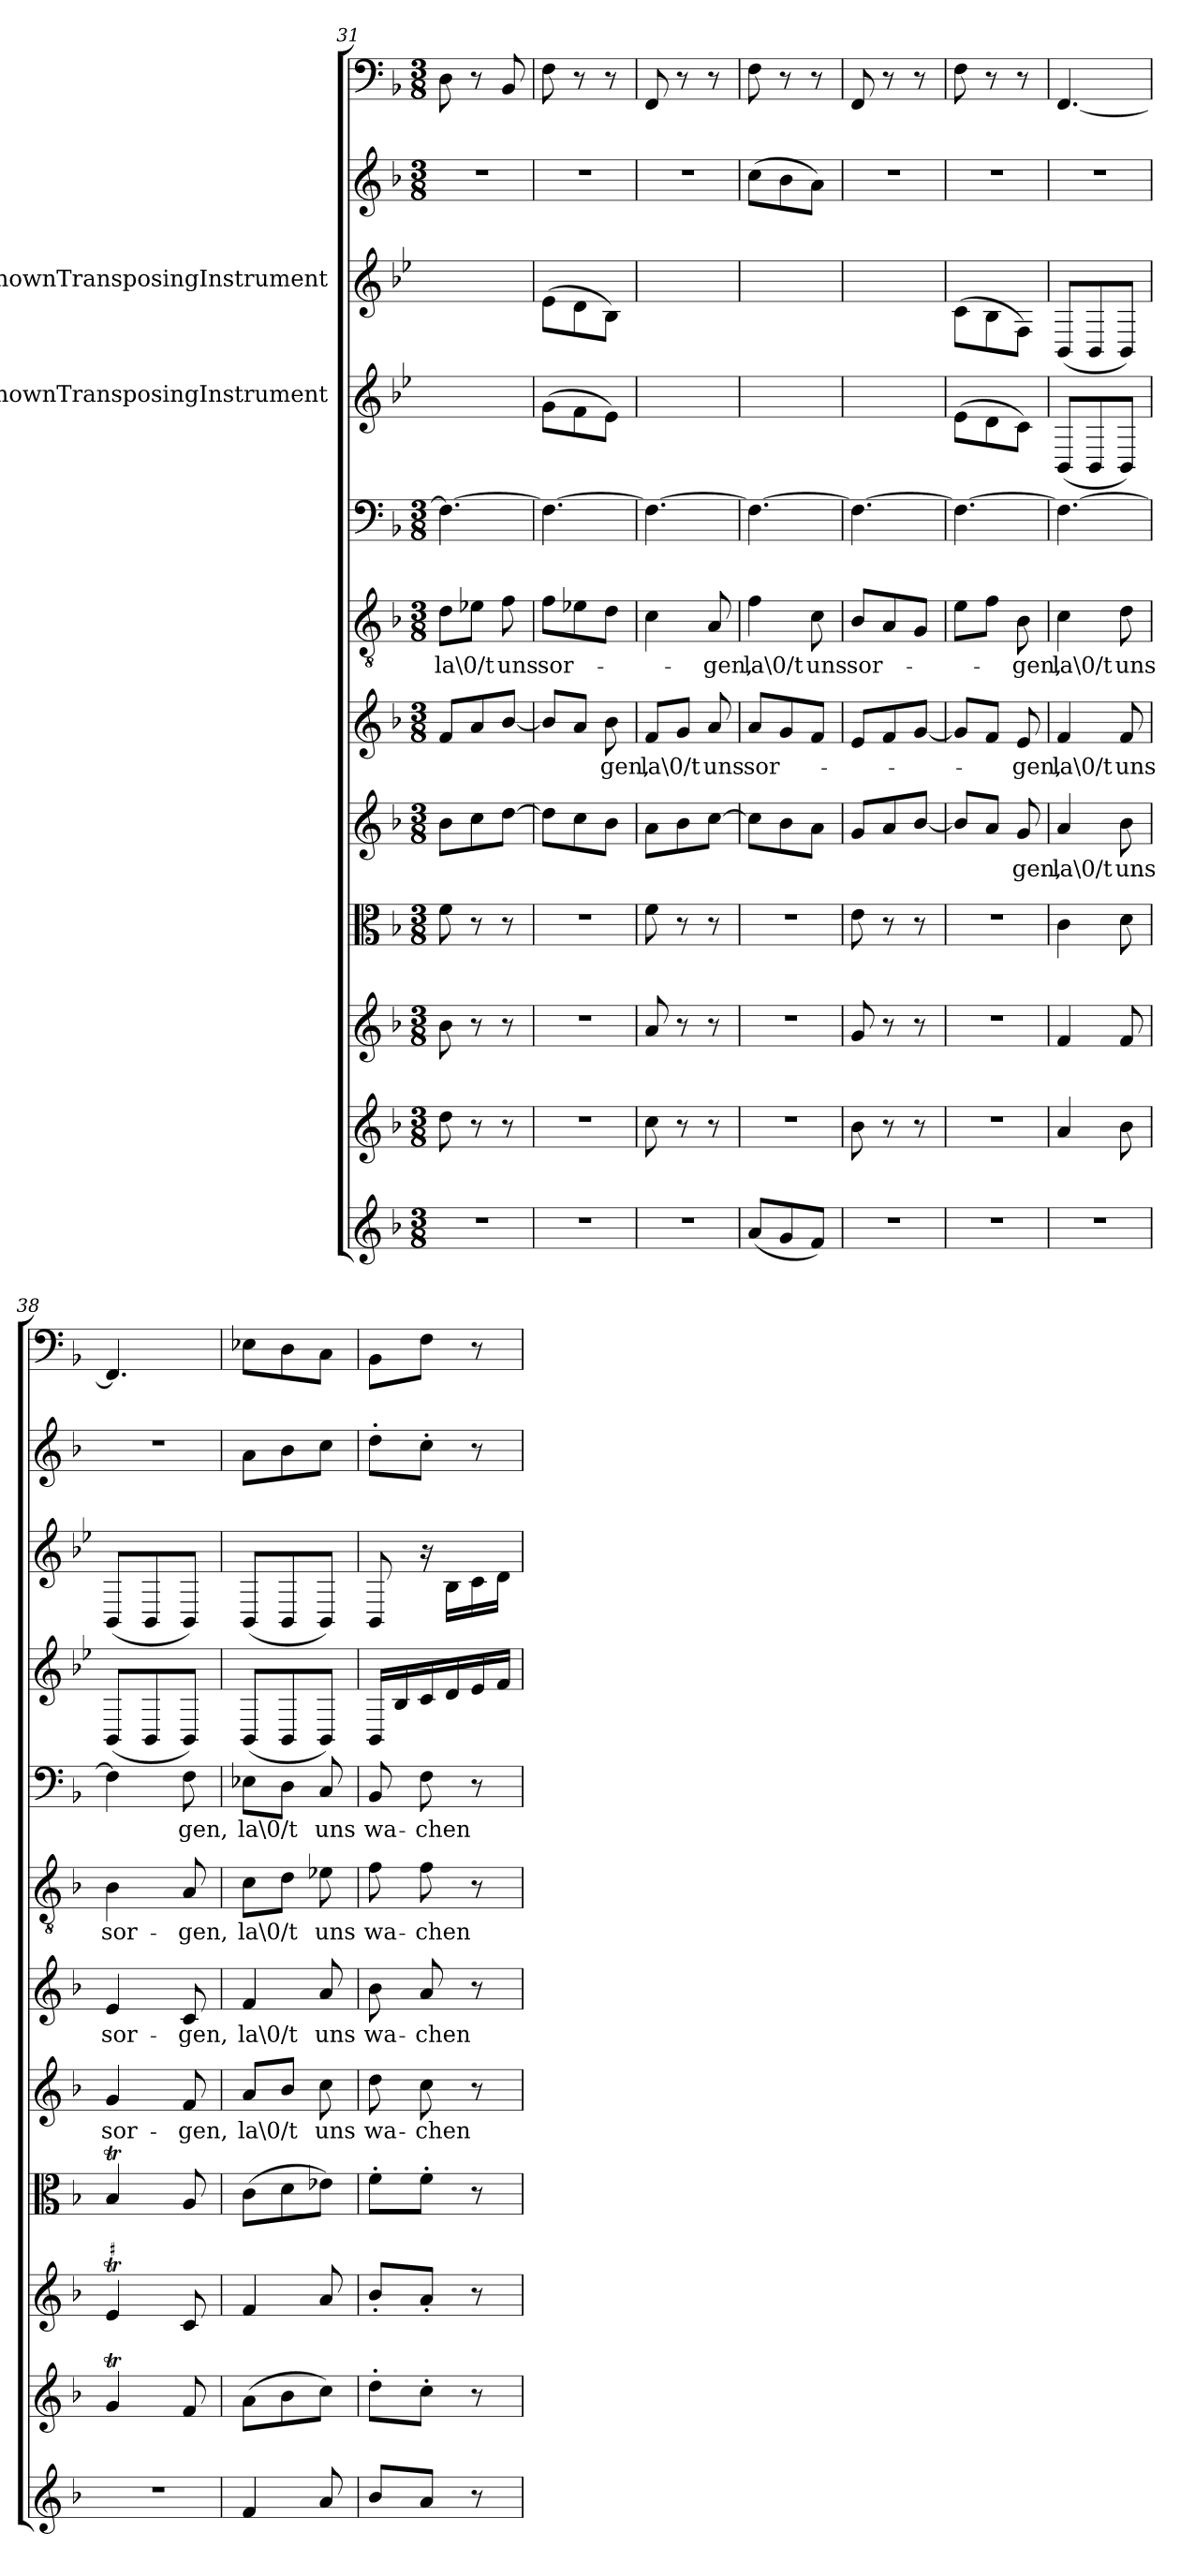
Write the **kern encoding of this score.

**kern	**kern	**kern	**kern	**kern	**text	**kern	**text	**kern	**text	**kern	**text	**kern	**kern	**kern	**kern
*part12	*part11	*part10	*part9	*part8	*part8	*part7	*part7	*part6	*part6	*part5	*part5	*part4	*part3	*part2	*part1
*staff12	*staff11	*staff10	*staff9	*staff8	*staff8	*staff7	*staff7	*staff6	*staff6	*staff5	*staff5	*staff4	*staff3	*staff2	*staff1
*	*	*	*	*	*	*	*	*	*	*	*	*I"UnknownTransposingInstrument	*I"UnknownTransposingInstrument	*	*
*clefG2	*clefG2	*clefG2	*clefC3	*clefG2	*	*clefG2	*	*clefGv2	*	*clefF4	*	*clefG2	*clefG2	*clefG2	*clefF4
*	*	*	*	*	*	*	*	*	*	*	*	*ITrd-4c-7	*ITrd-4c-7	*	*
*k[b-]	*k[b-]	*k[b-]	*k[b-]	*k[b-]	*	*k[b-]	*	*k[b-]	*	*k[b-]	*	*k[b-]	*k[b-]	*k[b-]	*k[b-]
*F:	*F:	*F:	*F:	*F:	*	*F:	*	*F:	*	*F:	*	*	*	*F:	*F:
*M3/8	*M3/8	*M3/8	*M3/8	*M3/8	*	*M3/8	*	*M3/8	*	*M3/8	*	*	*	*M3/8	*M3/8
=31	=31	=31	=31	=31	=31	=31	=31	=31	=31	=31	=31	=31	=31	=31	=31
4.r	8dd\	8b-\	8f\	8b-\L	.	8f/L	.	8d\L	la\0/t	4.F\_	.	4.r	4.r	4.r	8D\
.	8r	8r	8r	8cc\	.	8a/	.	8e-X\J	.	.	.	.	.	.	8r
.	8r	8r	8r	[8dd\J	.	[8b-/J	.	8f\	uns	.	.	.	.	.	8BB-/
=32	=32	=32	=32	=32	=32	=32	=32	=32	=32	=32	=32	=32	=32	=32	=32
4.r	4.r	4.r	4.r	8dd\L]	.	8b-/L]	.	8f\L	sor-	4.F\_	.	(8dd\L	(8b-\L	4.r	8F\
.	.	.	.	8cc\	.	8a/J	.	8e-X\	.	.	.	8cc\	8a\	.	8r
.	.	.	.	8b-\J	.	8b-\	-gen,	8d\J	.	.	.	8b-\J)	8f\J)	.	8r
=33	=33	=33	=33	=33	=33	=33	=33	=33	=33	=33	=33	=33	=33	=33	=33
4.r	8cc\	8a/	8f\	8a\L	.	8f/L	la\0/t	4c\	.	4.F\_	.	4.r	4.r	4.r	8FF/
.	8r	8r	8r	8b-\	.	8g/J	.	.	.	.	.	.	.	.	8r
.	8r	8r	8r	[8cc\J	.	8a/	uns	8A/	-gen,	.	.	.	.	.	8r
=34	=34	=34	=34	=34	=34	=34	=34	=34	=34	=34	=34	=34	=34	=34	=34
(8a/L	4.r	4.r	4.r	8cc\L]	.	8a/L	sor-	4f\	la\0/t	4.F\_	.	4.r	4.r	(8cc\L	8F\
8g/	.	.	.	8b-\	.	8g/	.	.	.	.	.	.	.	8b-\	8r
8f/J)	.	.	.	8a\J	.	8f/J	.	8c\	uns	.	.	.	.	8a\J)	8r
=35	=35	=35	=35	=35	=35	=35	=35	=35	=35	=35	=35	=35	=35	=35	=35
4.r	8b-\	8g/	8e\	8g/L	.	8e/L	.	8B-/L	sor-	4.F\_	.	4.r	4.r	4.r	8FF/
.	8r	8r	8r	8a/	.	8f/	.	8A/	.	.	.	.	.	.	8r
.	8r	8r	8r	[8b-/J	.	[8g/J	.	8G/J	.	.	.	.	.	.	8r
=36	=36	=36	=36	=36	=36	=36	=36	=36	=36	=36	=36	=36	=36	=36	=36
4.r	4.r	4.r	4.r	8b-/L]	.	8g/L]	.	8e\L	.	4.F\_	.	(8b-\L	(8g\L	4.r	8F\
.	.	.	.	8a/J	.	8f/J	.	8f\J	.	.	.	8a\	8f\	.	8r
.	.	.	.	8g/	-gen,	8e/	-gen,	8B-\	-gen,	.	.	8g\J)	8c\J)	.	8r
=37	=37	=37	=37	=37	=37	=37	=37	=37	=37	=37	=37	=37	=37	=37	=37
4.r	4a/	4f/	4c\	4a/	la\0/t	4f/	la\0/t	4c\	la\0/t	4.F\_	.	(8F/L	(8F/L	4.r	[4.FF/
.	.	.	.	.	.	.	.	.	.	.	.	8F/	8F/	.	.
.	8b-\	8f/	8d\	8b-\	uns	8f/	uns	8d\	uns	.	.	8F/J)	8F/J)	.	.
=38	=38	=38	=38	=38	=38	=38	=38	=38	=38	=38	=38	=38	=38	=38	=38
!	!	!LO:TR:acc=#	!	!	!	!	!	!	!	!	!	!	!	!	!
4.r	4gT/	4eT/	4B-T/	4g/	sor-	4e/	sor-	4B-\	sor-	4F\]	.	(8F/L	(8F/L	4.r	4.FF/]
.	.	.	.	.	.	.	.	.	.	.	.	8F/	8F/	.	.
.	8f/	8c/	8A/	8f/	-gen,	8c/	-gen,	8A/	-gen,	8F\	-gen,	8F/J)	8F/J)	.	.
=39	=39	=39	=39	=39	=39	=39	=39	=39	=39	=39	=39	=39	=39	=39	=39
4f/	(8a\L	4f/	(8c\L	8a/L	la\0/t	4f/	la\0/t	8c\L	la\0/t	8E-X\L	la\0/t	(8F/L	(8F/L	8a\L	8E-X\L
.	8b-\	.	8d\	8b-/J	.	.	.	8d\J	.	8D\J	.	8F/	8F/	8b-\	8D\
8a/	8cc\J)	8a/	8e-X\J)	8cc\	uns	8a/	uns	8e-X\	uns	8C/	uns	8F/J)	8F/J)	8cc\J	8C\J
=40	=40	=40	=40	=40	=40	=40	=40	=40	=40	=40	=40	=40	=40	=40	=40
8b-/L	8dd'\L	8b-'/L	8f'\L	8dd\	wa-	8b-\	wa-	8f\	wa-	8BB-/	wa-	16F/LL	8F/	8dd'\L	8BB-\L
.	.	.	.	.	.	.	.	.	.	.	.	16f/	.	.	.
8a/J	8cc'\J	8a'/J	8f'\J	8cc\	-chen	8a/	-chen	8f\	-chen	8F\	-chen	16g/	16r	8cc'\J	8F\J
.	.	.	.	.	.	.	.	.	.	.	.	16a/	16f\LL	.	.
8r	8r	8r	8r	8r	.	8r	.	8r	.	8r	.	16b-/	16g\	8r	8r
.	.	.	.	.	.	.	.	.	.	.	.	16cc/JJ	16a\JJ	.	.
=	=	=	=	=	=	=	=	=	=	=	=	=	=	=	=
*-	*-	*-	*-	*-	*-	*-	*-	*-	*-	*-	*-	*-	*-	*-	*-
